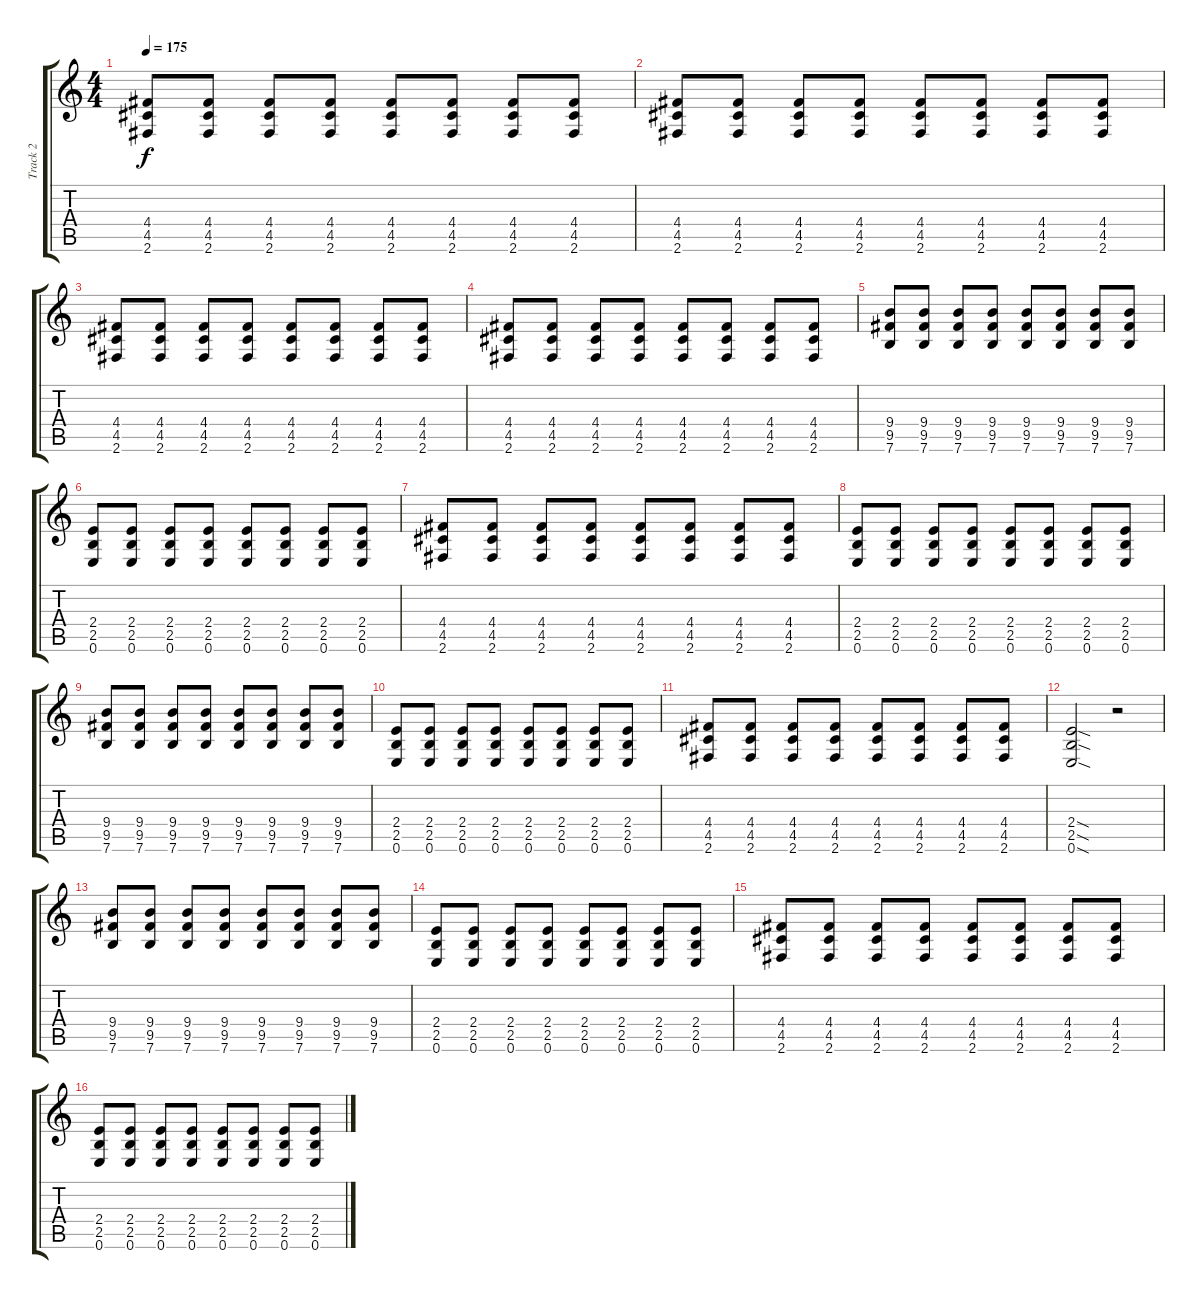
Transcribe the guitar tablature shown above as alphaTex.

\track ("Track 2" "Track 2") {instrument distortionguitar}
\staff {score tabs}
\tuning (E4 B3 G3 D3 A2 E2) {hide}
\ts (4 4)
\tempo 175
\clef g2
\ks c
(4.4 4.5 2.6).8{dy f} (4.4 4.5 2.6).8 (4.4 4.5 2.6).8 (4.4 4.5 2.6).8 (4.4 4.5 2.6).8 (4.4 4.5 2.6).8 (4.4 4.5 2.6).8 (4.4 4.5 2.6).8 |
(4.4 4.5 2.6).8 (4.4 4.5 2.6).8 (4.4 4.5 2.6).8 (4.4 4.5 2.6).8 (4.4 4.5 2.6).8 (4.4 4.5 2.6).8 (4.4 4.5 2.6).8 (4.4 4.5 2.6).8 |
(4.4 4.5 2.6).8 (4.4 4.5 2.6).8 (4.4 4.5 2.6).8 (4.4 4.5 2.6).8 (4.4 4.5 2.6).8 (4.4 4.5 2.6).8 (4.4 4.5 2.6).8 (4.4 4.5 2.6).8 |
(4.4 4.5 2.6).8 (4.4 4.5 2.6).8 (4.4 4.5 2.6).8 (4.4 4.5 2.6).8 (4.4 4.5 2.6).8 (4.4 4.5 2.6).8 (4.4 4.5 2.6).8 (4.4 4.5 2.6).8 |
(9.4 9.5 7.6).8 (9.4 9.5 7.6).8 (9.4 9.5 7.6).8 (9.4 9.5 7.6).8 (9.4 9.5 7.6).8 (9.4 9.5 7.6).8 (9.4 9.5 7.6).8 (9.4 9.5 7.6).8 |
(2.4 2.5 0.6).8 (2.4 2.5 0.6).8 (2.4 2.5 0.6).8 (2.4 2.5 0.6).8 (2.4 2.5 0.6).8 (2.4 2.5 0.6).8 (2.4 2.5 0.6).8 (2.4 2.5 0.6).8 |
(4.4 4.5 2.6).8 (4.4 4.5 2.6).8 (4.4 4.5 2.6).8 (4.4 4.5 2.6).8 (4.4 4.5 2.6).8 (4.4 4.5 2.6).8 (4.4 4.5 2.6).8 (4.4 4.5 2.6).8 |
(2.4 2.5 0.6).8 (2.4 2.5 0.6).8 (2.4 2.5 0.6).8 (2.4 2.5 0.6).8 (2.4 2.5 0.6).8 (2.4 2.5 0.6).8 (2.4 2.5 0.6).8 (2.4 2.5 0.6).8 |
(9.4 9.5 7.6).8 (9.4 9.5 7.6).8 (9.4 9.5 7.6).8 (9.4 9.5 7.6).8 (9.4 9.5 7.6).8 (9.4 9.5 7.6).8 (9.4 9.5 7.6).8 (9.4 9.5 7.6).8 |
(2.4 2.5 0.6).8 (2.4 2.5 0.6).8 (2.4 2.5 0.6).8 (2.4 2.5 0.6).8 (2.4 2.5 0.6).8 (2.4 2.5 0.6).8 (2.4 2.5 0.6).8 (2.4 2.5 0.6).8 |
(4.4 4.5 2.6).8 (4.4 4.5 2.6).8 (4.4 4.5 2.6).8 (4.4 4.5 2.6).8 (4.4 4.5 2.6).8 (4.4 4.5 2.6).8 (4.4 4.5 2.6).8 (4.4 4.5 2.6).8 |
(2.4{sod} 2.5{sod} 0.6{sod}).2 r.2 |
(9.4 9.5 7.6).8 (9.4 9.5 7.6).8 (9.4 9.5 7.6).8 (9.4 9.5 7.6).8 (9.4 9.5 7.6).8 (9.4 9.5 7.6).8 (9.4 9.5 7.6).8 (9.4 9.5 7.6).8 |
(2.4 2.5 0.6).8 (2.4 2.5 0.6).8 (2.4 2.5 0.6).8 (2.4 2.5 0.6).8 (2.4 2.5 0.6).8 (2.4 2.5 0.6).8 (2.4 2.5 0.6).8 (2.4 2.5 0.6).8 |
(4.4 4.5 2.6).8 (4.4 4.5 2.6).8 (4.4 4.5 2.6).8 (4.4 4.5 2.6).8 (4.4 4.5 2.6).8 (4.4 4.5 2.6).8 (4.4 4.5 2.6).8 (4.4 4.5 2.6).8 |
(2.4 2.5 0.6).8 (2.4 2.5 0.6).8 (2.4 2.5 0.6).8 (2.4 2.5 0.6).8 (2.4 2.5 0.6).8 (2.4 2.5 0.6).8 (2.4 2.5 0.6).8 (2.4 2.5 0.6).8
